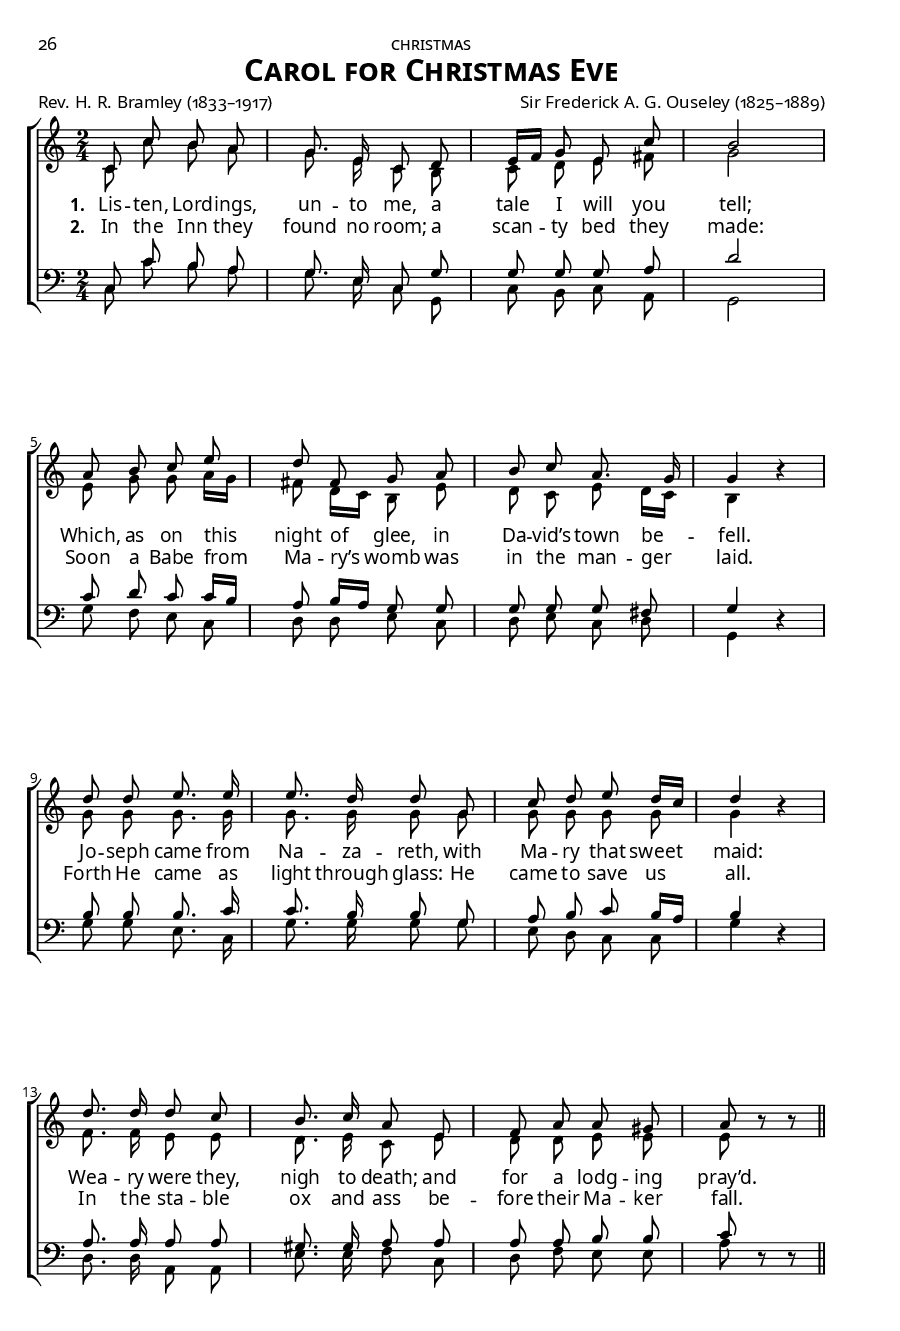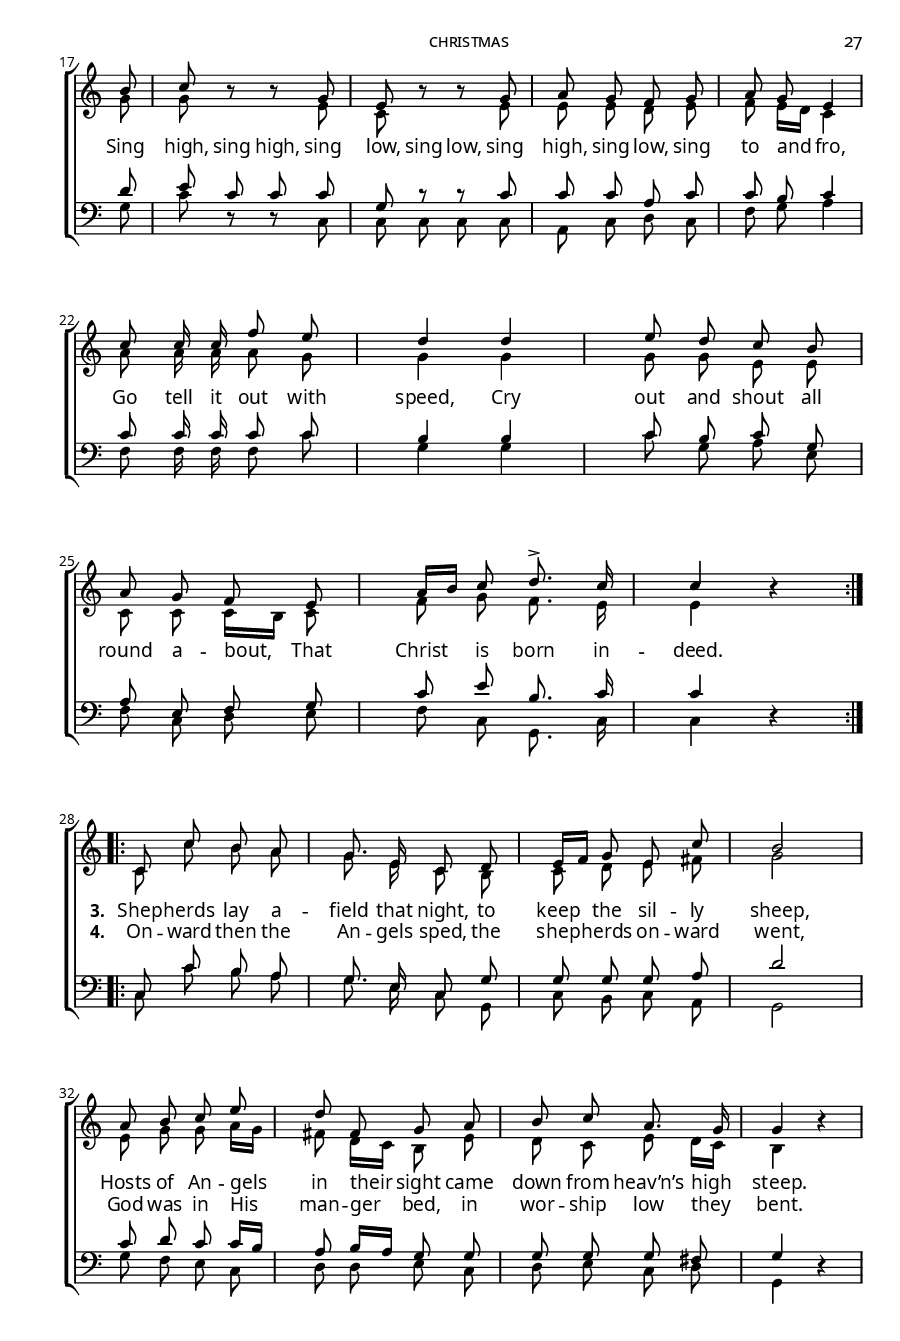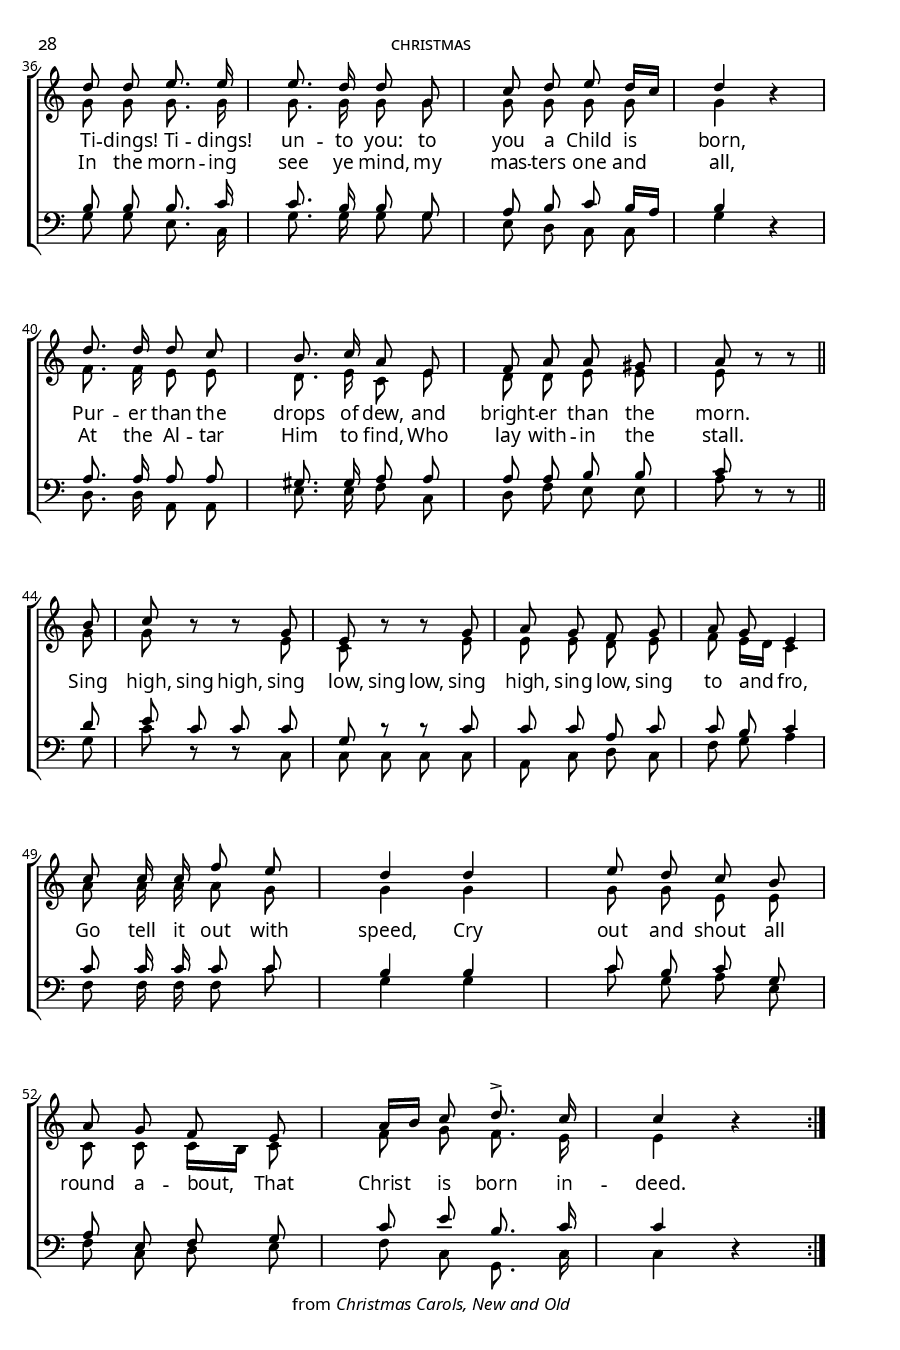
\version "2.14.2"
\include "util.ly"
\header {
  title = \markup{\override #'(font-name . "Garamond Premier Pro Semibold"){ \abs-fontsize #15 \smallCapsOldStyle"Carol for Christmas Eve"}}
  poet = \markup\oldStyleNum"Rev. H. R. Bramley (1833–1917)"
  composer = \markup\oldStyleNum"Sir Frederick A. G. Ouseley (1825–1889)"
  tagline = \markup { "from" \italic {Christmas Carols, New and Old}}
}
\paper {
  %print-all-headers = ##t
  paper-height = 9\in
  paper-width = 6\in
  indent = 0\in
  %system-system-spacing = #'((basic-distance . 10) (padding . 0))
  %system-system-spacing =
  %  #'((basic-distance . 0)
  %     (minimum-distance . 0)
  %     (padding . -5)
  %     (stretchability . 100))
  ragged-last-bottom = ##f
  ragged-bottom = ##f
  two-sided = ##t
  inner-margin = 0.5\in
  outer-margin = 0.25\in
  top-margin = 0.25\in
  bottom-margin = 0.25\in
  first-page-number = #026
  print-first-page-number = ##t
  headerLine = \markup{\override #'(font-name . "Garamond Premier Pro") \smallCapsOldStyle"christmas"}
  oddHeaderMarkup = \markup\fill-line{
     \override #'(font-name . "Garamond Premier Pro")\abs-fontsize #8.5
     \combine 
        \fill-line{"" \on-the-fly #print-page-number-check-first
        \oldStylePageNum""
        }
        \fill-line{\headerLine}
  }
  evenHeaderMarkup = \markup {
     \override #'(font-name . "Garamond Premier Pro")\abs-fontsize #8.5
     \combine
        \on-the-fly #print-page-number-check-first
        \oldStylePageNum""
        \fill-line{\headerLine}
  }
}
#(set-global-staff-size 15) \paper{ #(define fonts (make-pango-font-tree "GoudyOlSt BT" "Garamond Premier Pro" "Garamond Premier Pro" (/ 15 20))) }
global = {
  \key c \major
  \time 2/4
  \autoBeamOff
}

sopMusic = \relative c' {
  \repeat volta 2 {
    c8 c' b a |
    g8. e16 c8 d |
    e16[ f] g8 e c' |
    b2 |
    a8 b c e | 
    
    d fis, g a |
    b c a8. g16 |
    g4 b\rest |
    d8 d e8. e16 |
    e8. d16 d8 g, | 
    
    c d e d16[ c] |
    d4 b\rest |
    d8. d16 d8 c |
    b8. c16 a8 e |
    f a a gis | 
    
    \partial 4. a b\rest b\rest \bar "||" \break
    \partial 8 b |
    c b\rest b\rest g |
    e b'\rest b\rest g |
    a g f g |
    a g e4 | \break
    
    c'8 c16 c f8 e |
    d4 d |
    e8 d c b |
    a g f e |
    a16[ b] c8 d8.-> c16 |
    c4 b\rest \break
  }
}
sopWords = \lyricmode {
  
}

altoMusic = \relative c' {
  c8 c' b a |
  g8. e16 c8 b |
  c d e fis |
  g2 |
  e8 g g a16[ g] |
  
  fis8 d16[ c] b8 e |
  d c e d16[ c] |
  b4 s |
  g'8 g g8. g16 |
  g8. g16 g8 g |
  
  g g g g |
  g4 s |
  f8. f16 e8 e |
  d8. e16 c8 e |
  d d e e |
  
  e s s g |
  g s s e |
  c s s e |
  e e d e |
  f e16[ d] c4 |
  
  a'8 a16 a a8 g |
  g4 g |
  g8 g e e |
  c c c16[ b] c8 |
  f g f8. e16 |
  e4 s
}
altoWords = \lyricmode {
  \dropLyricsVII
  \set stanza = #"1. "
  Lis -- ten, Lord -- ings, un -- to me, a tale I will you tell;
  Which, as on this night of glee, in Da -- vid’s town be -- fell.
  Jo -- seph came from Na -- za -- reth, with Ma -- ry that sweet maid:
  Wea -- ry were they, nigh to death; and for a lodg -- ing pray’d.
  
  \set associatedVoice = "tenors"
  Sing high, sing high,
  \set associatedVoice = "basses" sing low,
  sing low, sing high, sing low,
  \unset associatedVoice
  sing to and fro,
  Go tell it out with speed, Cry out and shout all round a -- bout,
  That Christ is born in -- deed.
  
  
  \set stanza = #"3. "
  Shep -- herds lay a -- field that night, to keep the sil -- ly sheep,
  Hosts of An -- gels in their sight came down from heav’n’s high steep.
  Ti -- dings! Ti -- dings! un -- to you: to you a Child is born,
  Pur -- er than the drops of dew, and bright -- er than the morn.
  
  \set associatedVoice = "tenors"
  Sing high, sing high,
  \set associatedVoice = "basses" sing low,
  sing low, sing high, sing low,
  \unset associatedVoice
  sing to and fro,
  Go tell it out with speed, Cry out and shout all round a -- bout,
  That Christ is born in -- deed.
}
altoWordsII = \lyricmode {
  \dropLyricsVII
%\markup\italic
  \set stanza = #"2. "
  In the Inn they found no room; a scan  -- ty bed they made:
  Soon a Babe from Ma -- ry’s womb was in the man -- ger laid.
  Forth He came as light through glass: He came to save us all.
  In the sta -- ble ox and ass be -- fore their Ma -- ker fall.
  
  \repeat unfold 32 \skip1
  
  \set stanza = #"4. "
  On -- ward then the An -- gels sped, the shep -- herds on -- ward went,
  God was in His man -- ger bed, in wor -- ship low they bent.
  In the morn -- ing see ye mind, my mas -- ters one and all,
  At the Al -- tar Him to find, Who lay with -- in the stall.
}
altoWordsIII = \lyricmode {
}
altoWordsIV = \lyricmode {
}
altoWordsV = \lyricmode {
  \set stanza = #"5. "
  \set ignoreMelismata = ##t
}
altoWordsVI = \lyricmode {
  \set stanza = #"6. "
  \set ignoreMelismata = ##t
}
tenorMusic = \relative c {
  c8 c' b a |
  g8. e16 c8 g' |
  g g g a |
  d2 |
  c8 d c c16[ b] |
  
  a8 b16[ a] g8 g |
  g g g fis |
  g4 s |
  b8 b b8. c16 |
  c8. b16 b8 g |
  
  a b c b16[ a] |
  b4 s |
  a8. a16 a8 a |
  gis8. gis16 a8 a |
  a a b b |
  
  c8 s s d |
  e c c c |
  g c\rest c\rest c |
  c c a c |
  c b c4 |
  
  c8 c16 c c8 c |
  b4 b |
  c8 b c g |
  a e f g |
  c e b8. c16 |
  c4 s
}
tenorWords = \lyricmode {
}
tenorWordsBass = \lyricmode {
}

bassMusic = \relative c {
  c8 c' b a |
  g8. e16 c8 g |
  c b c a |
  g2 |
  g'8 f e c |
  
  d d e c |
  d e c d |
  g,4 d'\rest |
  g8 g e8. c16 |
  g'8. g16 g8 g |
  
  e d c c |
  g'4 d\rest |
  d8. d16 a8 a |
  e'8. e16 f8 c |
  d f e e |
  
  a d,\rest d\rest g |
  c d,\rest d\rest c |
  c c c c |
  a c d c |
  f g a4 |
  
  f8 f16 f f8 c' |
  g4 g |
  c8 g a e |
  f c d e |
  f c g8. c16 c4 d\rest
}
bassWords = \lyricmode {

}

pianoRH = \relative c' {
  
}
pianoLH = \relative c' {
  
}

\score {
  <<
   \new ChoirStaff <<
%    \new Lyrics = sopranos \with { \override VerticalAxisGroup #'nonstaff-relatedstaff-spacing = #'((basic-distance . 1)) }
    \new Staff = women <<
      \new Voice = "sopranos" { \voiceOne << \global \repeat unfold 2 \sopMusic >> }
      \new Voice = "altos" { \voiceTwo << \global \repeat unfold 2 \altoMusic >> }
    >>
   \new Staff = men <<
      \clef bass
      \new Voice = "tenors" { \voiceOne << \global \repeat unfold 2 \tenorMusic >> }
      \new Voice = "basses" { \voiceTwo << \global \repeat unfold 2 \bassMusic >> }
    >>
    \new Lyrics \with { alignAboveContext = #"women" \override VerticalAxisGroup #'nonstaff-relatedstaff-spacing = #'((basic-distance . 1))} \lyricsto "sopranos" \sopWords
     \new Lyrics = "altosVI"  \with { alignBelowContext = #"women" \override VerticalAxisGroup #'nonstaff-relatedstaff-spacing = #'((basic-distance . 1))} \lyricsto "altos" \altoWordsVI
    \new Lyrics = "altosV"  \with { alignBelowContext = #"women" \override VerticalAxisGroup #'nonstaff-relatedstaff-spacing = #'((basic-distance . 1))} \lyricsto "altos" \altoWordsV
    \new Lyrics = "altosIV"  \with { alignBelowContext = #"women" \override VerticalAxisGroup #'nonstaff-relatedstaff-spacing = #'((basic-distance . 1))} \lyricsto "altos" \altoWordsIV
    \new Lyrics = "altosIII"  \with { alignBelowContext = #"women" \override VerticalAxisGroup #'nonstaff-relatedstaff-spacing = #'((basic-distance . 1))} \lyricsto "altos" \altoWordsIII
    \new Lyrics = "altosII"  \with { alignBelowContext = #"women" \override VerticalAxisGroup #'nonstaff-relatedstaff-spacing = #'((basic-distance . 1))} \lyricsto "altos" \altoWordsII
    \new Lyrics = "altos"  \with { alignBelowContext = #"women" \override VerticalAxisGroup #'nonstaff-relatedstaff-spacing = #'((basic-distance . 1))} \lyricsto "altos" \altoWords
%    \new Lyrics \with { alignAboveContext = #"men" \override VerticalAxisGroup #'nonstaff-relatedstaff-spacing = #'((basic-distance . 1)) } \lyricsto "tenors" \tenorWords
    \new Lyrics \with { alignBelowContext = #"men" \override VerticalAxisGroup #'nonstaff-relatedstaff-spacing = #'((basic-distance . 1)) } \lyricsto "basses" \bassWords
  >>
%    \new PianoStaff << \new Staff { \new Voice { \pianoRH } } \new Staff { \clef "bass" \pianoLH } >>
  >>
  \layout {
    \context {
      \Score
      \override SpacingSpanner #'base-shortest-duration = #(ly:make-moment 1 2)
      \override SpacingSpanner #'common-shortest-duration = #(ly:make-moment 1 2)
    }
    \context {
      % Remove all empty staves
      % \Staff \RemoveEmptyStaves \override VerticalAxisGroup #'remove-first = ##t
    }
    \context {
      \Lyrics
      \override LyricText #'X-offset = #center-on-word
    }
  }
}

